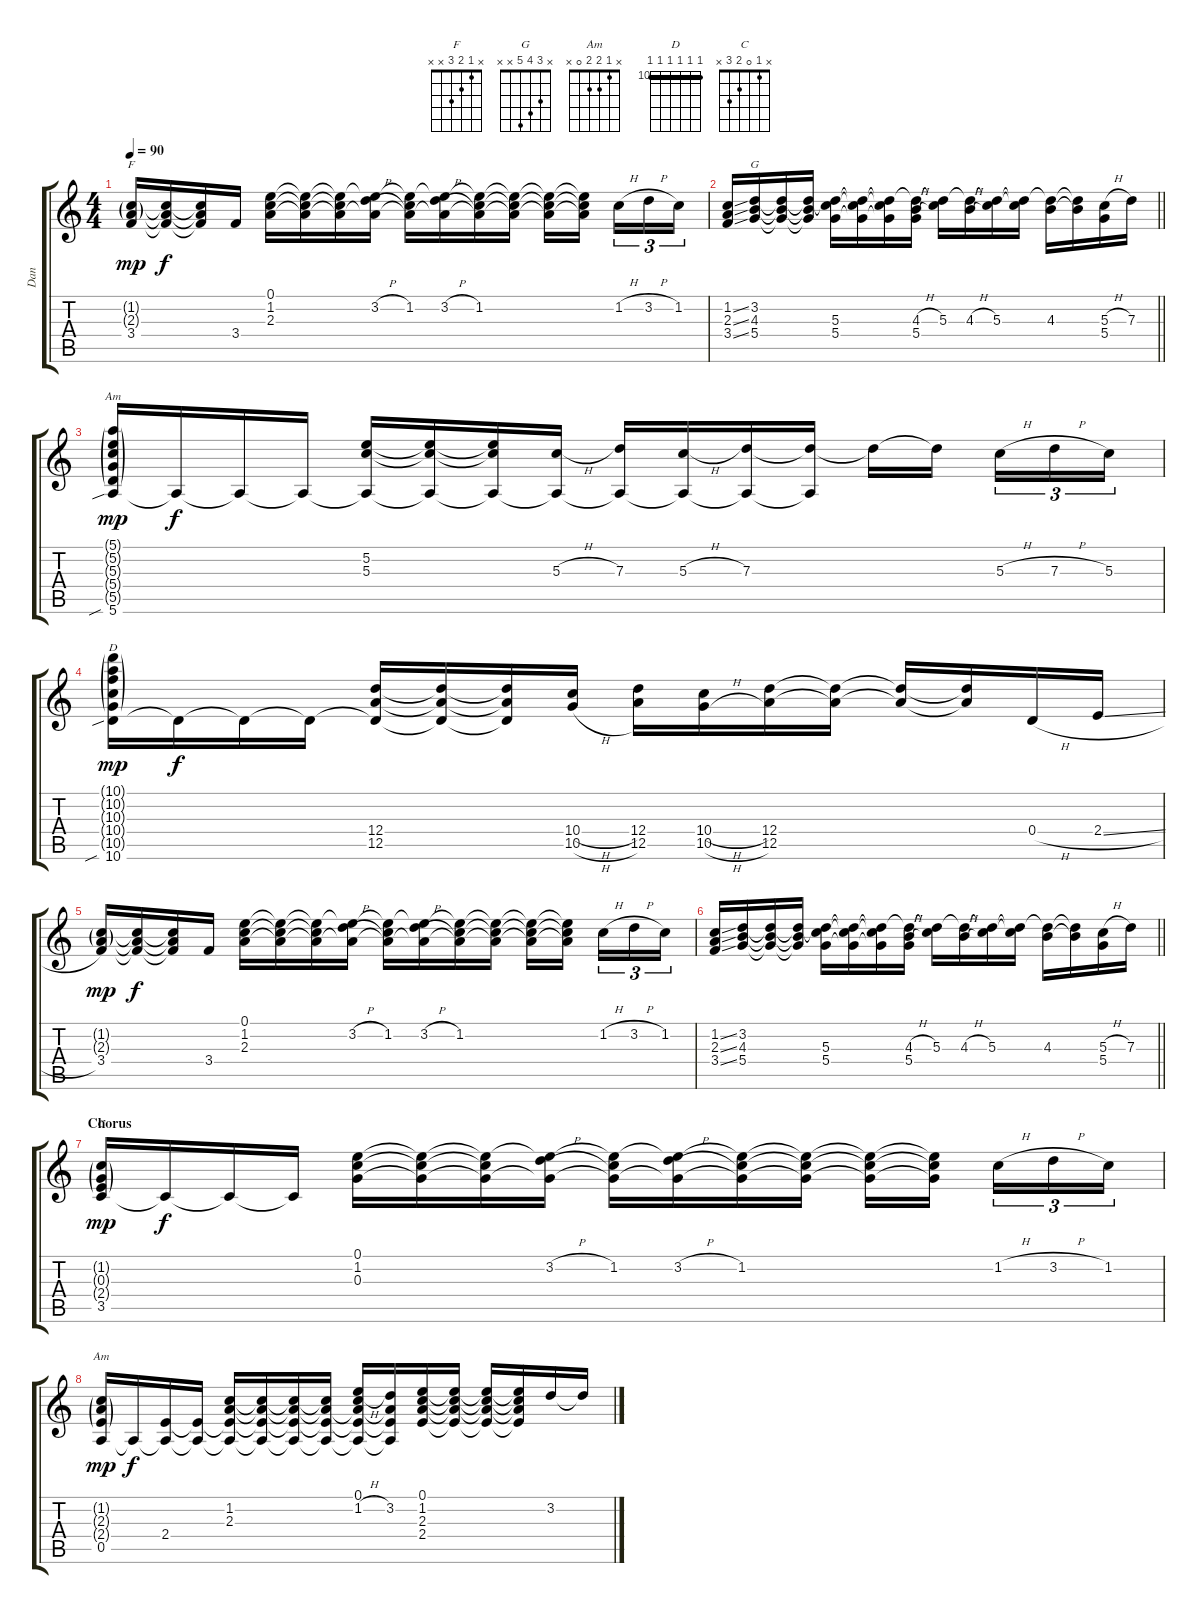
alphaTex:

\track ("Dan" "Dan") {instrument overdrivenguitar}
\staff {score tabs}
\tuning (E4 B3 G3 D3 A2 E2) {hide}
\chord ("F" x 1 2 3 x x)
\chord ("G" x 3 4 5 x x)
\chord ("Am" 5 5 5 5 5 5) {barre 5}
\chord ("D" 10 10 10 10 10 10) {firstfret 10 barre 10}
\chord ("C" x 1 0 2 3 x)
\chord ("Am" x 1 2 2 0 x)
\ts (4 4)
\tempo 90
\clef g2
\ks c
(1.2{g} 2.3{g} 3.4).16{ch "F" dy mp} (1.2{t} 2.3{t} 3.4{t}).16{dy f} (1.2{t} 2.3{t} 3.4{t}).16 3.4.16 (0.1 1.2 2.3).16 (0.1{t} 1.2{t} 2.3{t}).16 (0.1{t} 1.2{t} 2.3{t}).16 (0.1{t} 3.2{h} 2.3{t}).16 (0.1{t} 1.2 2.3{t}).16 (0.1{t} 3.2{h} 2.3{t}).16 (0.1{t} 1.2 2.3{t}).16 (0.1{t} 1.2{t} 2.3{t}).16 (0.1{t} 1.2{t} 2.3{t}).16 (0.1{t} 1.2{t} 2.3{t}).16{beam splitsecondary} 1.2{h}.16{tu (3 2)} 3.2{h}.16{tu (3 2)} 1.2.16{tu (3 2)} |
\barLineRight lightlight
(1.2{ss} 2.3{ss} 3.4{ss}).16 (3.2 4.3 5.4).16{ch "G"} (3.2{t} 4.3{t} 5.4{t}).16 (3.2{t} 4.3{t} 5.4{t}).16 (3.2{t} 5.3 5.4).16 (3.2{t} 5.3{t} 5.4{t}).16 (3.2{t} 5.3{t} 5.4{t}).16 (3.2{t} 4.3{h} 5.4).16 (3.2{t} 5.3).16 (3.2{t} 4.3{h}).16 (3.2{t} 5.3).16 (3.2{t} 5.3{t}).16 (3.2{t} 4.3).16 (3.2{t} 4.3{t}).16 (5.3{h} 5.4).16 7.3.16 |
(5.1{g} 5.2{g} 5.3{g} 5.4{g} 5.5{g} 5.6{sib}).16{ch "Am" dy mp} 5.6{t}.16{dy f} 5.6{t}.16 5.6{t}.16 (5.2 5.3 5.6{t}).16 (5.2{t} 5.3{t} 5.6{t}).16 (5.2{t} 5.3{t} 5.6{t}).16 (5.3{h} 5.6{t}).16 (7.3 5.6{t}).16 (5.3{h} 5.6{t}).16 (7.3 5.6{t}).16 (7.3{t} 5.6{t}).16 7.3{t}.16 7.3{t}.16{beam splitsecondary} 5.3{h}.16{tu (3 2)} 7.3{h}.16{tu (3 2)} 5.3.16{tu (3 2)} |
(10.1{g} 10.2{g} 10.3{g} 10.4{g} 10.5{g} 10.6{sib}).16{ch "D" dy mp} 10.6{t}.16{dy f} 10.6{t}.16 10.6{t}.16 (12.4 12.5 10.6{t}).16 (12.4{t} 12.5{t} 10.6{t}).16 (12.4{t} 12.5{t} 10.6{t}).16 (10.4{h} 10.5{h}).16 (12.4 12.5).16 (10.4{h} 10.5{h}).16 (12.4 12.5).16 (12.4{t} 12.5{t}).16 (12.4{t} 12.5{t}).16 (12.4{t} 12.5{t}).16 0.4{h}.16 2.4{sl}.16 |
(1.2{g} 2.3{g} 3.4).16{dy mp} (1.2{t} 2.3{t} 3.4{t}).16{dy f} (1.2{t} 2.3{t} 3.4{t}).16 3.4.16 (0.1 1.2 2.3).16 (0.1{t} 1.2{t} 2.3{t}).16 (0.1{t} 1.2{t} 2.3{t}).16 (0.1{t} 3.2{h} 2.3{t}).16 (0.1{t} 1.2 2.3{t}).16 (0.1{t} 3.2{h} 2.3{t}).16 (0.1{t} 1.2 2.3{t}).16 (0.1{t} 1.2{t} 2.3{t}).16 (0.1{t} 1.2{t} 2.3{t}).16 (0.1{t} 1.2{t} 2.3{t}).16{beam splitsecondary} 1.2{h}.16{tu (3 2)} 3.2{h}.16{tu (3 2)} 1.2.16{tu (3 2)} |
\barLineRight lightlight
(1.2{ss} 2.3{ss} 3.4{ss}).16 (3.2 4.3 5.4).16 (3.2{t} 4.3{t} 5.4{t}).16 (3.2{t} 4.3{t} 5.4{t}).16 (3.2{t} 5.3 5.4).16 (3.2{t} 5.3{t} 5.4{t}).16 (3.2{t} 5.3{t} 5.4{t}).16 (3.2{t} 4.3{h} 5.4).16 (3.2{t} 5.3).16 (3.2{t} 4.3{h}).16 (3.2{t} 5.3).16 (3.2{t} 5.3{t}).16 (3.2{t} 4.3).16 (3.2{t} 4.3{t}).16 (5.3{h} 5.4).16 7.3.16 |
\section ("" "Chorus")
(1.2{g} 0.3{g} 2.4{g} 3.5).16{ch "C" dy mp} 3.5{t}.16{dy f} 3.5{t}.16 3.5{t}.16 (0.1 1.2 0.3).16 (0.1{t} 1.2{t} 0.3{t}).16 (0.1{t} 1.2{t} 0.3{t}).16 (0.1{t} 3.2{h} 0.3{t}).16 (0.1{t} 1.2 0.3{t}).16 (0.1{t} 3.2{h} 0.3{t}).16 (0.1{t} 1.2 0.3{t}).16 (0.1{t} 1.2{t} 0.3{t}).16 (0.1{t} 1.2{t} 0.3{t}).16 (0.1{t} 1.2{t} 0.3{t}).16{beam splitsecondary} 1.2{h}.16{tu (3 2)} 3.2{h}.16{tu (3 2)} 1.2.16{tu (3 2)} |
(1.2{g} 2.3{g} 2.4{g} 0.5).16{ch "Am" dy mp} 0.5{t}.16{dy f} (2.4 0.5{t}).16 (2.4{t} 0.5{t}).16 (1.2 2.3 2.4{t} 0.5{t}).16 (1.2{t} 2.3{t} 2.4{t} 0.5{t}).16 (1.2{t} 2.3{t} 2.4{t} 0.5{t}).16 (1.2{t} 2.3{t} 2.4{t} 0.5{t}).16 (0.1 1.2{h} 2.3{t} 2.4{t} 0.5{t}).16 (3.2 2.3{t} 2.4{t} 0.5{t}).16 (0.1 1.2 2.3 2.4).16 (0.1{t} 1.2{t} 2.3{t} 2.4{t}).16 (0.1{t} 1.2{t} 2.3{t} 2.4{t}).16 (0.1{t} 1.2{t} 2.3{t} 2.4{t}).16 3.2.16 3.2{t}.16
